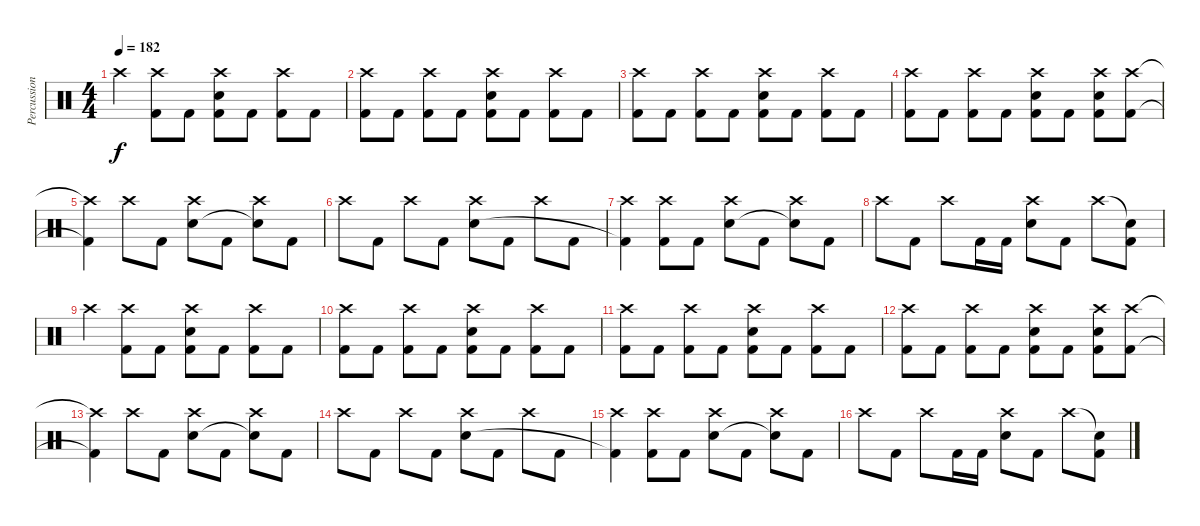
\track ("Percussion" "Percussion") {instrument percussion}
\staff {score}
\articulation defaults
\ts (4 4)
\tempo 182
\clef neutral
\ks c "Crash high (hit)".4{dy f}
("Crash high (hit)" "Kick (hit) 2").8 "Kick (hit) 2".8 ("Crash high (hit)" "Electric Snare (hit)" "Kick (hit) 2").8 "Kick (hit) 2".8 ("Crash high (hit)" "Kick (hit) 2").8 "Kick (hit) 2".8 |
("Crash high (hit)" "Kick (hit) 2").8 "Kick (hit) 2".8 ("Crash high (hit)" "Kick (hit) 2").8 "Kick (hit) 2".8 ("Crash high (hit)" "Electric Snare (hit)" "Kick (hit) 2").8 "Kick (hit) 2".8 ("Crash high (hit)" "Kick (hit) 2").8 "Kick (hit) 2".8 |
("Crash high (hit)" "Kick (hit) 2").8 "Kick (hit) 2".8 ("Crash high (hit)" "Kick (hit) 2").8 "Kick (hit) 2".8 ("Crash high (hit)" "Electric Snare (hit)" "Kick (hit) 2").8 "Kick (hit) 2".8 ("Crash high (hit)" "Kick (hit) 2").8 "Kick (hit) 2".8 |
("Crash high (hit)" "Kick (hit) 2").8 "Kick (hit) 2".8 ("Crash high (hit)" "Kick (hit) 2").8 "Kick (hit) 2".8 ("Crash high (hit)" "Electric Snare (hit)" "Kick (hit) 2").8 "Kick (hit) 2".8 ("Crash high (hit)" "Electric Snare (hit)" "Kick (hit) 2").8 ("Crash high (hit)" "Kick (hit) 2").8 |
("Crash high (hit)"{t} "Kick (hit) 2"{t}).4 "Crash high (hit)".8 "Kick (hit) 2".8 ("Crash high (hit)" "Electric Snare (hit)").8 "Kick (hit) 2".8 ("Crash high (hit)" "Snare (hit)"{t}).8 "Kick (hit) 2".8 |
"Crash high (hit)".8 "Kick (hit) 2".8 "Crash high (hit)".8 "Kick (hit) 2".8 ("Crash high (hit)" "Electric Snare (hit)").8 "Kick (hit) 2".8 "Crash high (hit)".8 "Kick (hit) 2".8 |
("Crash high (hit)" "Kick (hit) 2"{t}).4 ("Crash high (hit)" "Kick (hit) 2").8 "Kick (hit) 2".8 ("Crash high (hit)" "Electric Snare (hit)").8 "Kick (hit) 2".8 ("Crash high (hit)" "Snare (hit)"{t}).8 "Kick (hit) 2".8 |
"Crash high (hit)".8 "Kick (hit) 2".8 "Crash high (hit)".8 "Kick (hit) 2".16 "Kick (hit) 2".16 ("Crash high (hit)" "Electric Snare (hit)").8 "Kick (hit) 2".8 "Crash high (hit)".8 ("Snare (hit)"{t} "Kick (hit) 2").8 |
"Crash high (hit)".4 ("Crash high (hit)" "Kick (hit) 2").8 "Kick (hit) 2".8 ("Crash high (hit)" "Electric Snare (hit)" "Kick (hit) 2").8 "Kick (hit) 2".8 ("Crash high (hit)" "Kick (hit) 2").8 "Kick (hit) 2".8 |
("Crash high (hit)" "Kick (hit) 2").8 "Kick (hit) 2".8 ("Crash high (hit)" "Kick (hit) 2").8 "Kick (hit) 2".8 ("Crash high (hit)" "Electric Snare (hit)" "Kick (hit) 2").8 "Kick (hit) 2".8 ("Crash high (hit)" "Kick (hit) 2").8 "Kick (hit) 2".8 |
("Crash high (hit)" "Kick (hit) 2").8 "Kick (hit) 2".8 ("Crash high (hit)" "Kick (hit) 2").8 "Kick (hit) 2".8 ("Crash high (hit)" "Electric Snare (hit)" "Kick (hit) 2").8 "Kick (hit) 2".8 ("Crash high (hit)" "Kick (hit) 2").8 "Kick (hit) 2".8 |
("Crash high (hit)" "Kick (hit) 2").8 "Kick (hit) 2".8 ("Crash high (hit)" "Kick (hit) 2").8 "Kick (hit) 2".8 ("Crash high (hit)" "Electric Snare (hit)" "Kick (hit) 2").8 "Kick (hit) 2".8 ("Crash high (hit)" "Electric Snare (hit)" "Kick (hit) 2").8 ("Crash high (hit)" "Kick (hit) 2").8 |
("Crash high (hit)"{t} "Kick (hit) 2"{t}).4 "Crash high (hit)".8 "Kick (hit) 2".8 ("Crash high (hit)" "Electric Snare (hit)").8 "Kick (hit) 2".8 ("Crash high (hit)" "Snare (hit)"{t}).8 "Kick (hit) 2".8 |
"Crash high (hit)".8 "Kick (hit) 2".8 "Crash high (hit)".8 "Kick (hit) 2".8 ("Crash high (hit)" "Electric Snare (hit)").8 "Kick (hit) 2".8 "Crash high (hit)".8 "Kick (hit) 2".8 |
("Crash high (hit)" "Kick (hit) 2"{t}).4 ("Crash high (hit)" "Kick (hit) 2").8 "Kick (hit) 2".8 ("Crash high (hit)" "Electric Snare (hit)").8 "Kick (hit) 2".8 ("Crash high (hit)" "Snare (hit)"{t}).8 "Kick (hit) 2".8 |
"Crash high (hit)".8 "Kick (hit) 2".8 "Crash high (hit)".8 "Kick (hit) 2".16 "Kick (hit) 2".16 ("Crash high (hit)" "Electric Snare (hit)").8 "Kick (hit) 2".8 "Crash high (hit)".8 ("Snare (hit)"{t} "Kick (hit) 2").8
